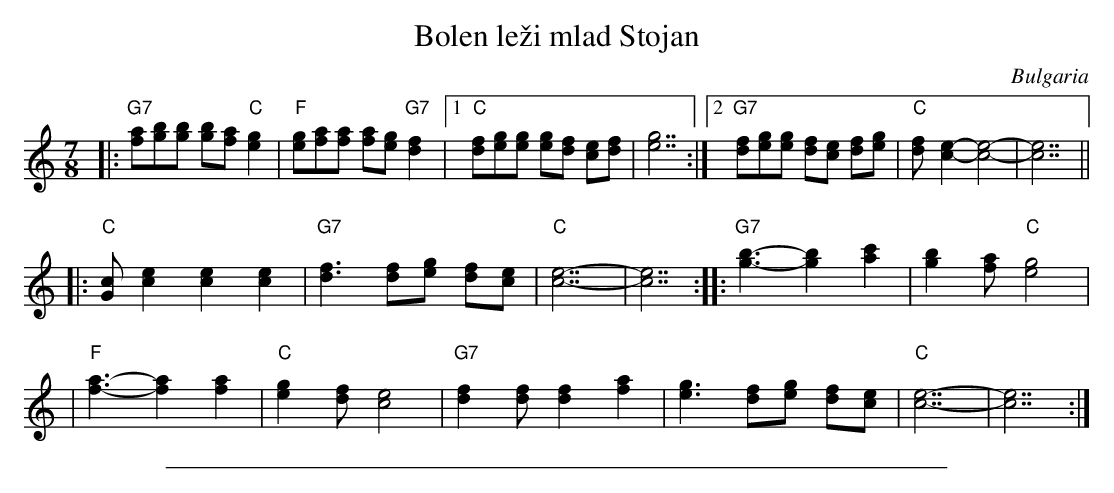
X:1
T: Bolen le\vzi mlad Stojan
O: Bulgaria
M: 7/8
L: 1/8
K: C
|: "G7"[af][bg][bg] [bg][af] "C"[g2e2] | "F"[ge][af][af] [af][ge] "G7"[f2d2] \
|1 "C"[fd][ge][ge] [ge][fd] [ec][fd] | [g7e7] \
:|2 "G7"[fd][ge][ge] [fd][ec] [fd][ge] | "C"[fd]-[e2c2]- [e4c4]- | [e7c7] ||
|: "C"[cG][e2c2] [e2c2] [e2c2] | "G7"[f3d3] [fd][ge] [fd][ec] \
| "C"[e7c7]- | [e7c7] :: "G7"[b3g3]- [b2g2] [c'2a2] | [b2g2][af] "C"[g4e4] |
| "F"[a3f3]- [a2f2] [a2f2] | "C"[g2e2][fd] [e4c4] \
| "G7"[f2d2][fd] [f2d2] [a2f2] | [g3e3] [fd][ge] [fd][ec] | "C"[e7c7]- | [e7c7] :|
